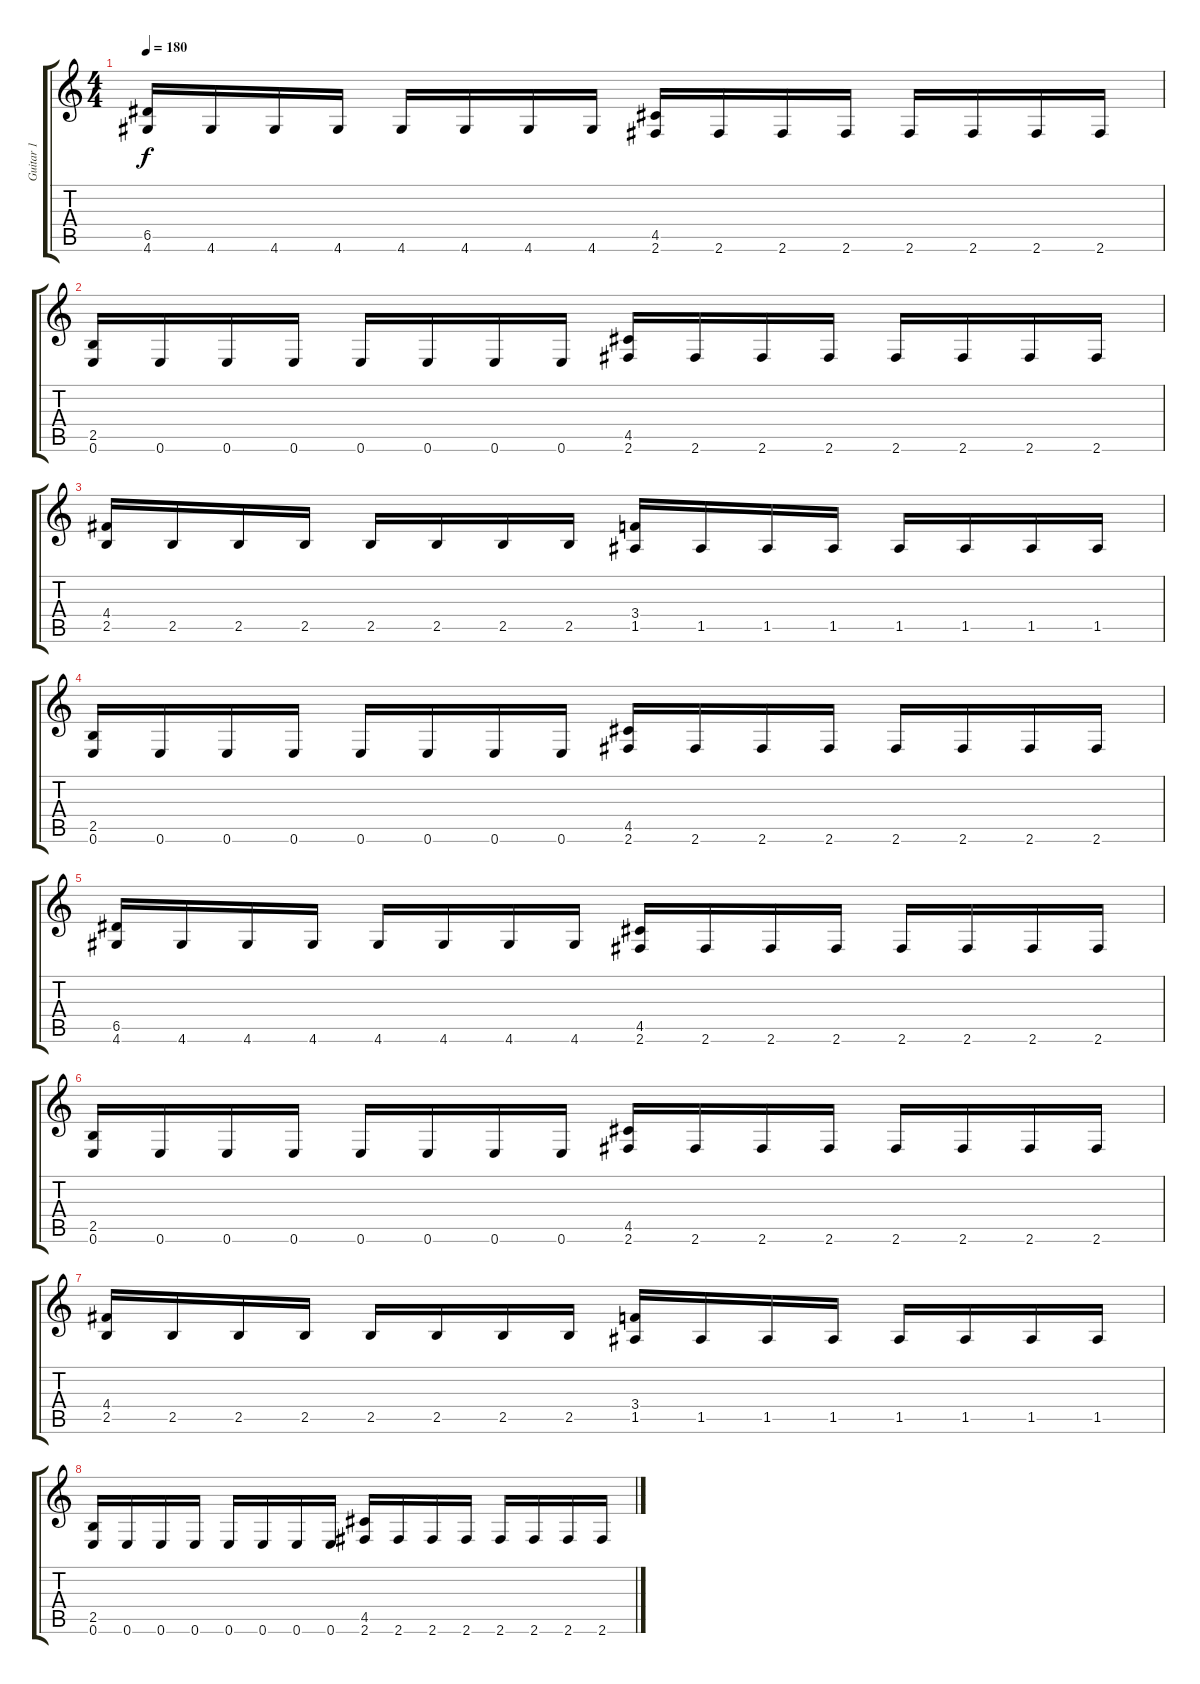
\track ("Guitar 1" "Guitar 1") {instrument distortionguitar}
\staff {score tabs}
\tuning (E4 B3 G3 D3 A2 E2) {hide}
\ts (4 4)
\tempo 180
\clef g2
\ks c
(6.5 4.6).16{dy f} 4.6.16 4.6.16 4.6.16 4.6.16 4.6.16 4.6.16 4.6.16 (4.5 2.6).16 2.6.16 2.6.16 2.6.16 2.6.16 2.6.16 2.6.16 2.6.16 |
(2.5 0.6).16 0.6.16 0.6.16 0.6.16 0.6.16 0.6.16 0.6.16 0.6.16 (4.5 2.6).16 2.6.16 2.6.16 2.6.16 2.6.16 2.6.16 2.6.16 2.6.16 |
(4.4 2.5).16 2.5.16 2.5.16 2.5.16 2.5.16 2.5.16 2.5.16 2.5.16 (3.4 1.5).16 1.5.16 1.5.16 1.5.16 1.5.16 1.5.16 1.5.16 1.5.16 |
(2.5 0.6).16 0.6.16 0.6.16 0.6.16 0.6.16 0.6.16 0.6.16 0.6.16 (4.5 2.6).16 2.6.16 2.6.16 2.6.16 2.6.16 2.6.16 2.6.16 2.6.16 |
(6.5 4.6).16 4.6.16 4.6.16 4.6.16 4.6.16 4.6.16 4.6.16 4.6.16 (4.5 2.6).16 2.6.16 2.6.16 2.6.16 2.6.16 2.6.16 2.6.16 2.6.16 |
(2.5 0.6).16 0.6.16 0.6.16 0.6.16 0.6.16 0.6.16 0.6.16 0.6.16 (4.5 2.6).16 2.6.16 2.6.16 2.6.16 2.6.16 2.6.16 2.6.16 2.6.16 |
(4.4 2.5).16 2.5.16 2.5.16 2.5.16 2.5.16 2.5.16 2.5.16 2.5.16 (3.4 1.5).16 1.5.16 1.5.16 1.5.16 1.5.16 1.5.16 1.5.16 1.5.16 |
(2.5 0.6).16 0.6.16 0.6.16 0.6.16 0.6.16 0.6.16 0.6.16 0.6.16 (4.5 2.6).16 2.6.16 2.6.16 2.6.16 2.6.16 2.6.16 2.6.16 2.6.16
